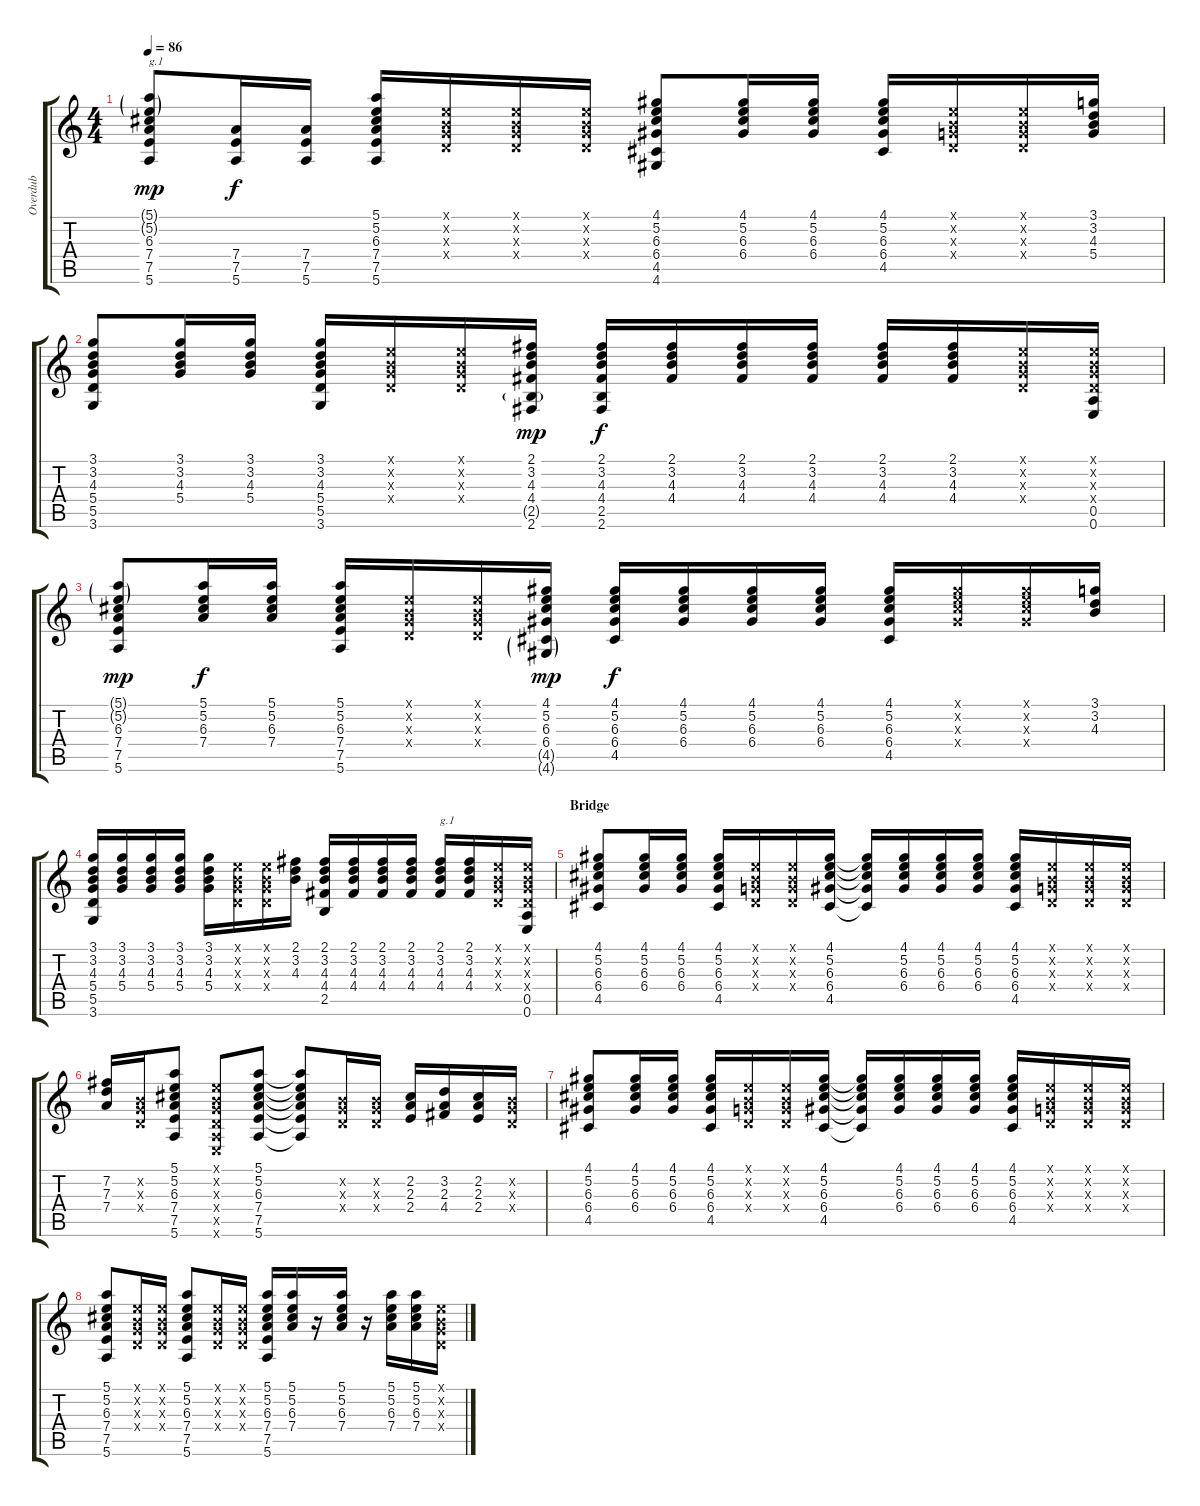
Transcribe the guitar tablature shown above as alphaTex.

\track ("Overdub" "Overdub") {instrument electricguitarclean}
\staff {score tabs}
\tuning (E4 B3 G3 D3 A2 E2) {hide}
\ts (4 4)
\tempo 86
\clef g2
\ks c
(5.1{g} 5.2{g} 6.3 7.4 7.5 5.6).8{txt "g.1" dy mp} (7.4 7.5 5.6).16{dy f} (7.4 7.5 5.6).16 (5.1 5.2 6.3 7.4 7.5 5.6).16 (0.1{x} 0.2{x} 0.3{x} 0.4{x}).16 (0.1{x} 0.2{x} 0.3{x} 0.4{x}).16 (0.1{x} 0.2{x} 0.3{x} 0.4{x}).16 (4.1 5.2 6.3 6.4 4.5 4.6).8 (4.1 5.2 6.3 6.4).16 (4.1 5.2 6.3 6.4).16 (4.1 5.2 6.3 6.4 4.5).16 (0.1{x} 0.2{x} 0.3{x} 0.4{x}).16 (0.1{x} 0.2{x} 0.3{x} 0.4{x}).16 (3.1 3.2 4.3 5.4).16 |
(3.1 3.2 4.3 5.4 5.5 3.6).8 (3.1 3.2 4.3 5.4).16 (3.1 3.2 4.3 5.4).16 (3.1 3.2 4.3 5.4 5.5 3.6).16 (0.1{x} 0.2{x} 0.3{x} 0.4{x}).16 (0.1{x} 0.2{x} 0.3{x} 0.4{x}).16 (2.1 3.2 4.3 4.4 2.5{g} 2.6).16{dy mp} (2.1 3.2 4.3 4.4 2.5 2.6).16{dy f} (2.1 3.2 4.3 4.4).16 (2.1 3.2 4.3 4.4).16 (2.1 3.2 4.3 4.4).16 (2.1 3.2 4.3 4.4).16 (2.1 3.2 4.3 4.4).16 (0.1{x} 0.2{x} 0.3{x} 0.4{x}).16 (0.1{x} 0.2{x} 0.3{x} 0.4{x} 0.5 0.6).16 |
(5.1{g} 5.2{g} 6.3 7.4 7.5 5.6).8{dy mp} (5.1 5.2 6.3 7.4).16{dy f} (5.1 5.2 6.3 7.4).16 (5.1 5.2 6.3 7.4 7.5 5.6).16 (0.1{x} 0.2{x} 0.3{x} 0.4{x}).16 (0.1{x} 0.2{x} 0.3{x} 0.4{x}).16 (4.1 5.2 6.3 6.4 4.5{g} 4.6{g}).16{dy mp} (4.1 5.2 6.3 6.4 4.5).16{dy f} (4.1 5.2 6.3 6.4).16 (4.1 5.2 6.3 6.4).16 (4.1 5.2 6.3 6.4).16 (4.1 5.2 6.3 6.4 4.5).16 (4.1{x} 5.2{x} 6.3{x} 6.4{x}).16 (4.1{x} 5.2{x} 6.3{x} 6.4{x}).16 (3.1 3.2 4.3).16 |
(3.1 3.2 4.3 5.4 5.5 3.6).16 (3.1 3.2 4.3 5.4).16 (3.1 3.2 4.3 5.4).16 (3.1 3.2 4.3 5.4).16 (3.1 3.2 4.3 5.4).16 (0.1{x} 0.2{x} 0.3{x} 0.4{x}).16 (0.1{x} 0.2{x} 0.3{x} 0.4{x}).16 (2.1 3.2 4.3).16 (2.1 3.2 4.3 4.4 2.5).16 (2.1 3.2 4.3 4.4).16 (2.1 3.2 4.3 4.4).16 (2.1 3.2 4.3 4.4).16 (2.1 3.2 4.3 4.4).16{txt "g.1"} (2.1 3.2 4.3 4.4).16 (0.1{x} 0.2{x} 0.3{x} 0.4{x}).16 (0.1{x} 0.2{x} 0.3{x} 0.4{x} 0.5 0.6).16 |
\section ("" "Bridge")
(4.1 5.2 6.3 6.4 4.5).8 (4.1 5.2 6.3 6.4).16 (4.1 5.2 6.3 6.4).16 (4.1 5.2 6.3 6.4 4.5).16 (0.1{x} 0.2{x} 0.3{x} 0.4{x}).16 (0.1{x} 0.2{x} 0.3{x} 0.4{x}).16 (4.1 5.2 6.3 6.4 4.5).16 (4.1{t} 5.2{t} 6.3{t} 6.4{t} 4.5{t}).16 (4.1 5.2 6.3 6.4).16 (4.1 5.2 6.3 6.4).16 (4.1 5.2 6.3 6.4).16 (4.1 5.2 6.3 6.4 4.5).16 (0.1{x} 0.2{x} 0.3{x} 0.4{x}).16 (0.1{x} 0.2{x} 0.3{x} 0.4{x}).16 (0.1{x} 0.2{x} 0.3{x} 0.4{x}).16 |
(7.2 7.3 7.4).16 (0.2{x} 0.3{x} 0.4{x}).16 (5.1 5.2 6.3 7.4 7.5 5.6).8 (0.1{x} 0.2{x} 0.3{x} 0.4{x} 0.5{x} 0.6{x}).8 (5.1 5.2 6.3 7.4 7.5 5.6).8 (5.1{t} 5.2{t} 6.3{t} 7.4{t} 7.5{t} 5.6{t}).8 (0.2{x} 0.3{x} 0.4{x}).16 (0.2{x} 0.3{x} 0.4{x}).16 (2.2 2.3 2.4).16 (3.2 2.3 4.4).16 (2.2 2.3 2.4).16 (0.2{x} 0.3{x} 0.4{x}).16 |
(4.1 5.2 6.3 6.4 4.5).8 (4.1 5.2 6.3 6.4).16 (4.1 5.2 6.3 6.4).16 (4.1 5.2 6.3 6.4 4.5).16 (0.1{x} 0.2{x} 0.3{x} 0.4{x}).16 (0.1{x} 0.2{x} 0.3{x} 0.4{x}).16 (4.1 5.2 6.3 6.4 4.5).16 (4.1{t} 5.2{t} 6.3{t} 6.4{t} 4.5{t}).16 (4.1 5.2 6.3 6.4).16 (4.1 5.2 6.3 6.4).16 (4.1 5.2 6.3 6.4).16 (4.1 5.2 6.3 6.4 4.5).16 (0.1{x} 0.2{x} 0.3{x} 0.4{x}).16 (0.1{x} 0.2{x} 0.3{x} 0.4{x}).16 (0.1{x} 0.2{x} 0.3{x} 0.4{x}).16 |
(5.1 5.2 6.3 7.4 7.5 5.6).8 (0.1{x} 0.2{x} 0.3{x} 0.4{x}).16 (0.1{x} 0.2{x} 0.3{x} 0.4{x}).16 (5.1 5.2 6.3 7.4 7.5 5.6).8 (0.1{x} 0.2{x} 0.3{x} 0.4{x}).16 (0.1{x} 0.2{x} 0.3{x} 0.4{x}).16 (5.1 5.2 6.3 7.4 7.5 5.6).16 (5.1 5.2 6.3 7.4).16 r.16 (5.1 5.2 6.3 7.4).16 r.16 (5.1 5.2 6.3 7.4).16 (5.1 5.2 6.3 7.4).16 (0.1{x} 0.2{x} 0.3{x} 0.4{x}).16
